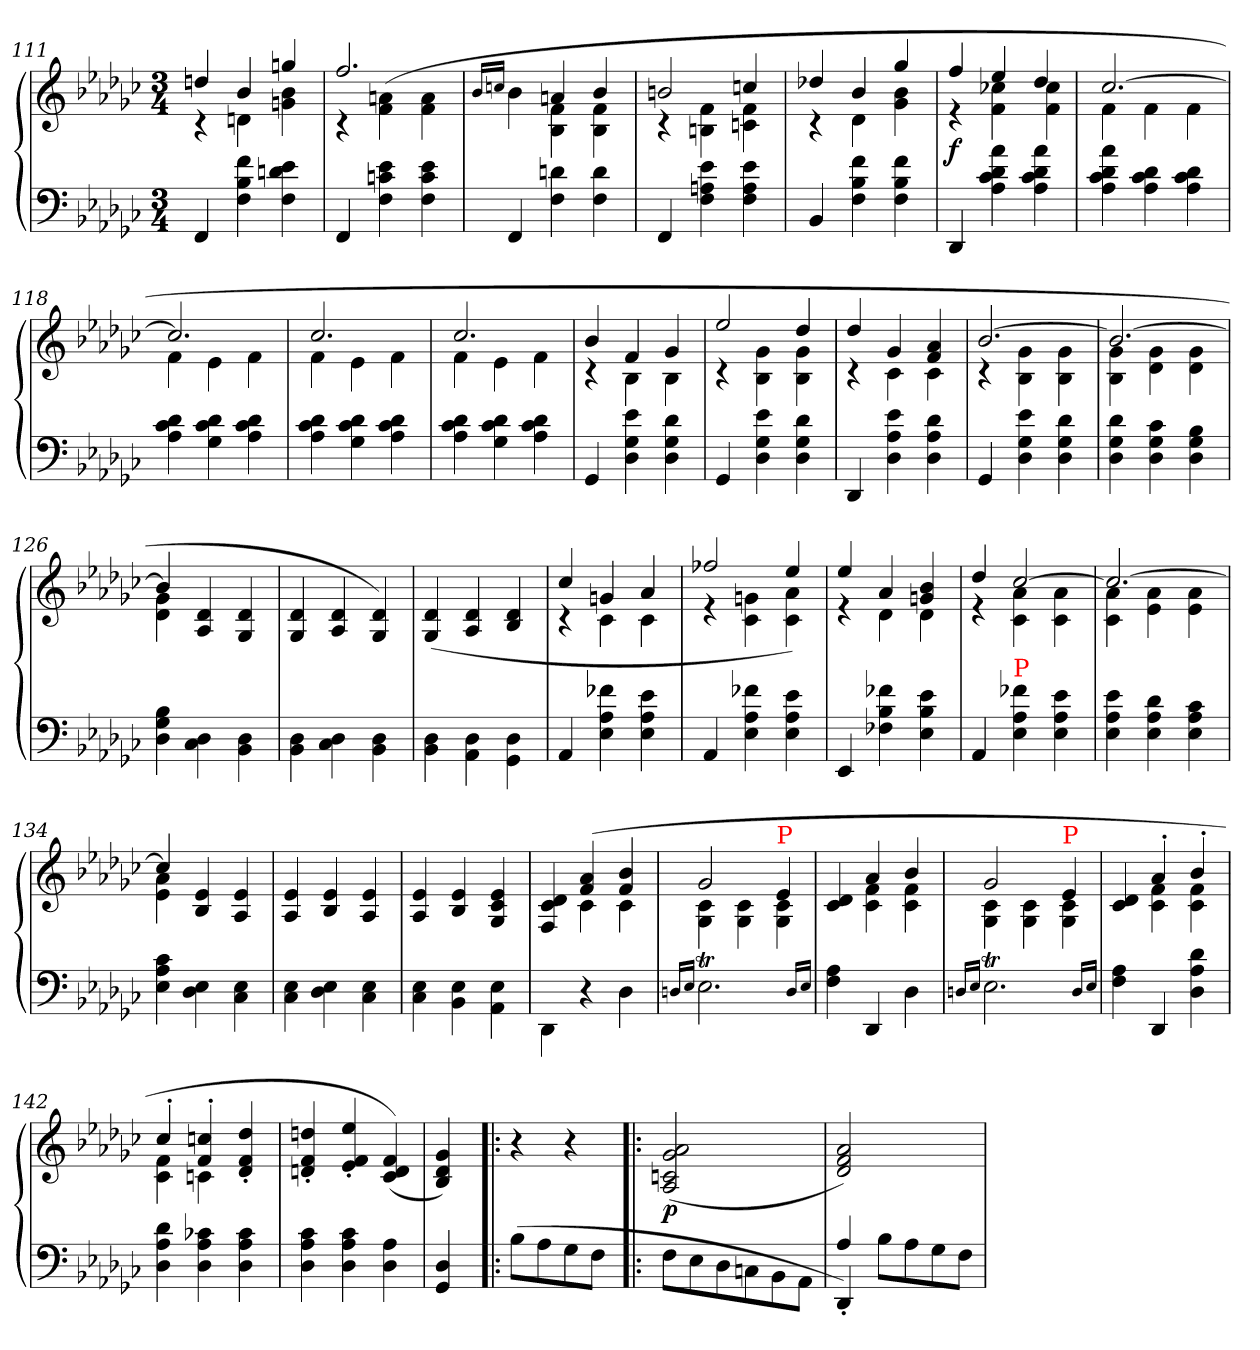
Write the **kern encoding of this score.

**kern	**kern	**dynam
*part1	*part1	*part1
*staff2	*staff1	*staff1/2
*clefF4	*clefG2	*
*k[b-e-a-d-g-c-]	*k[b-e-a-d-g-c-]	*
*e-:	*e-:	*
*M3/4	*M3/4	*
=111	=111	=111
*	*^	*
4FF	4ddn	4rc	.
4f 4B- 4F	4b-	4dn	.
4e- 4dn 4F	4ggn	4b- 4gn	.
=112	=112	=112	=112
4FF	2.ff	4rc	.
4e- 4cn 4F	.	(>4an 4f	.
4e- 4c 4F	.	4a 4f	.
=113	=113	=113	=113
.	16qqb-/LL	.	.
.	16qqccn/JJ	.	.
4FF	4b-	4ryy	.
4dn 4F	4an	4f 4B-	.
4d 4F	4b-	4f 4B-	.
=114	=114	=114	=114
4FF	2bn	4rc	.
4e- 4An 4F	.	4f 4Bn	.
4e- 4A 4F	4ccn	4f 4c	.
=115	=115	=115	=115
4BB-	4dd-X	4rc	.
4f 4B- 4F	4b-	4d-	.
4f 4B- 4F	4gg-	4b- 4g-	.
=116	=116	=116	=116
4DD-	4ff	4re	f
4a- 4d- 4c- 4A-	4ee-	4cc-X 4f	.
4a- 4d- 4c- 4A-	4dd-	4cc- 4f	.
=117	=117	=117	=117
4a- 4d- 4c- 4A-	[2.cc-	4f	.
4d- 4c- 4A-	.	4f	.
4d- 4c- 4A-	.	4f	.
=118	=118	=118	=118
4d- 4c- 4A-	2.cc-]	4f	.
4d- 4c- 4G-	.	4e-	.
4d- 4c- 4A-	.	4f	.
=119	=119	=119	=119
4d- 4c- 4A-	2.cc-	4f	.
4d- 4c- 4G-	.	4e-	.
4d- 4c- 4A-	.	4f	.
=120	=120	=120	=120
4d- 4c- 4A-	2.cc-	4f	.
4d- 4c- 4G-	.	4e-	.
4d- 4c- 4A-	.	4f	.
=121	=121	=121	=121
4GG-	4b-	4rc	.
4e- 4G- 4D-	4f	4B-	.
4d- 4G- 4D-	4g-	4B-	.
=122	=122	=122	=122
4GG-	2ee-	4rc	.
4e- 4G- 4D-	.	4g- 4B-	.
4d- 4G- 4D-	4dd-	4g- 4B-	.
=123	=123	=123	=123
4DD-	4dd-	4rc	.
4e- 4A- 4D-	4g-	4c-	.
4d- 4A- 4D-	4a- 4f	4c-	.
=124	=124	=124	=124
4GG-	[2.b-	4rc	.
4e- 4G- 4D-	.	4g- 4B-	.
4d- 4G- 4D-	.	4g- 4B-	.
=125	=125	=125	=125
4d- 4G- 4D-	2.b-_	4g- 4B-	.
4c- 4G- 4D-	.	4g- 4d-	.
4B- 4G- 4D-	.	4g- 4d-	.
=126	=126	=126	=126
4B- 4G- 4D-	4b-]	4g- 4d-	.
4D-\ 4C-\	2ryy	4d-/ 4A-/	.
4D-\ 4BB-\	.	4d-/ 4G-/	.
*	*v	*v	*
=127	=127	=127
4D-\ 4BB-\	4d-/ 4G-/	.
4D-\ 4C-\	4d-/ 4A-/	.
4D-\ 4BB-\	4d-/ 4G-/)	.
=128	=128	=128
4D-\ 4BB-\	(>4d-/ 4G-/	.
4D-\ 4AA-\	4d-/ 4A-/	.
4D-\ 4GG-\	4d-/ 4B-/	.
=129	=129	=129
*	*^	*
4AA-	4cc-	4rc	.
4f-X 4A- 4E-	4gn	4c-	.
4e- 4A- 4E-	4a-	4c-	.
=130	=130	=130	=130
4AA-	2ff-X	4re	.
4f-X 4A- 4E-	.	4gn 4c-	.
4e- 4A- 4E-	4ee-)	4a- 4c-	.
=131	=131	=131	=131
4EE-	4ee-	4re	.
4f-X 4B- 4F-X	4a-	4d-	.
4e- 4B- 4E-	4b- 4gn	4d-	.
=132	=132	=132	=132
4AA-	4dd-	4re	.
!LO:TX:a:color=red:t=P	!	!	!
(>4f-X 4A- 4E-	[2cc-	4a- 4c-	.
4e- 4A- 4E-	.	4a- 4c-	.
=133	=133	=133	=133
4e- 4A- 4E-	2.cc-_	4a- 4c-	.
4d- 4A- 4E-	.	4a- 4e-	.
4c- 4A- 4E-	.	4a- 4e-	.
=134	=134	=134	=134
4c- 4A- 4E-	4cc-]	4a- 4e-	.
4E- 4D-	4e-/ 4B-/	2ryy	.
4E- 4C-	4e- 4A-	.	.
*	*v	*v	*
=135	=135	=135
4E- 4C-	4e-/ 4A-/	.
4E- 4D-	4e-/ 4B-/	.
4E- 4C-	4e-/ 4A-/)	.
=136	=136	=136
4E-\ 4C-\	4e-/ 4A-/	.
4E-\ 4BB-\	4e-/ 4B-/	.
4E-\ 4AA-\	4e-/ 4c-/ 4G-/	.
=137	=137	=137
*	*^	*
4DD-\	4d-/ 4c-/ 4F/	4ryy	.
4r	(>4a- 4f	4c-	.
4D-	4b- 4f	4c-	.
=138	=138	=138	=138
16qqDn/LL	.	.	.
16qqE-/JJ	.	.	.
2.E-T	2g-	4c- 4G-	.
.	.	4c- 4G-	.
!	!LO:TX:a:color=red:t=P	!	!
.	4e-	4c- 4G-	.
16qqDTTT/LL	.	.	.
16qqE-/JJ	.	.	.
=139	=139	=139	=139
4F\ 4A-\	4d-/ 4c-/	4ryy	.
4DD-/	4a-	4f 4c-	.
4D-\	4b-	4f 4c-	.
=140	=140	=140	=140
16qqDn/LL	.	.	.
16qqE-/JJ	.	.	.
2.E-T	2g-	4c- 4G-	.
.	.	4c- 4G-	.
!	!LO:TX:a:color=red:t=P	!	!
.	4e-	4c- 4G-	.
16qqDTTT/LL	.	.	.
16qqE-/JJ	.	.	.
=141	=141	=141	=141
4F\ 4A-\	4d-/ 4c-/	4ryy	.
4DD-/	4a-'	4f 4c-	.
4d- 4A- 4D-	4b-'	4f 4c-	.
=142	=142	=142	=142
4d- 4A- 4D-	4cc-'	4f 4c-	.
4c-X 4A- 4D-	4ccn' 4f'	4cn	.
4c- 4A- 4D-	4dd-' 4f' 4d-'	4ryy	.
*	*v	*v	*
=143	=143	=143
4c- 4A- 4D-	4ddn'> 4f'> 4dn'>	.
4c- 4A- 4D-	4ee-'> 4f'> 4e-'>	.
4A- 4D-	(>4f 4d 4c-)	.
=144	=144	=144
4D- 4GG-	4g- 4d- 4B-)	.
=|!:	=|!:	=|!:
(>8B-L	4r	.
8A-	.	.
8G-	4r	.
8FJ	.	.
=145	=145	=145
!	!LO:N:vis=2	!
8F\L	(>2.a-/ 2.g-/ 2.cn/ 2.A-/	p
8E-\	.	.
8D-\	.	.
8Cn\	.	.
8BB-\	.	.
8AA-\J	.	.
=146	=146	=146
*^	*	*
!	!	!LO:N:vis=2	!
4A-	4DD-'</)	2.a- 2.f 2.d-)	.
8B-L	2ryy	.	.
8A-	.	.	.
8G-	.	.	.
8FJ	.	.	.
*v	*v	*	*
=	=	=
*-	*-	*-
